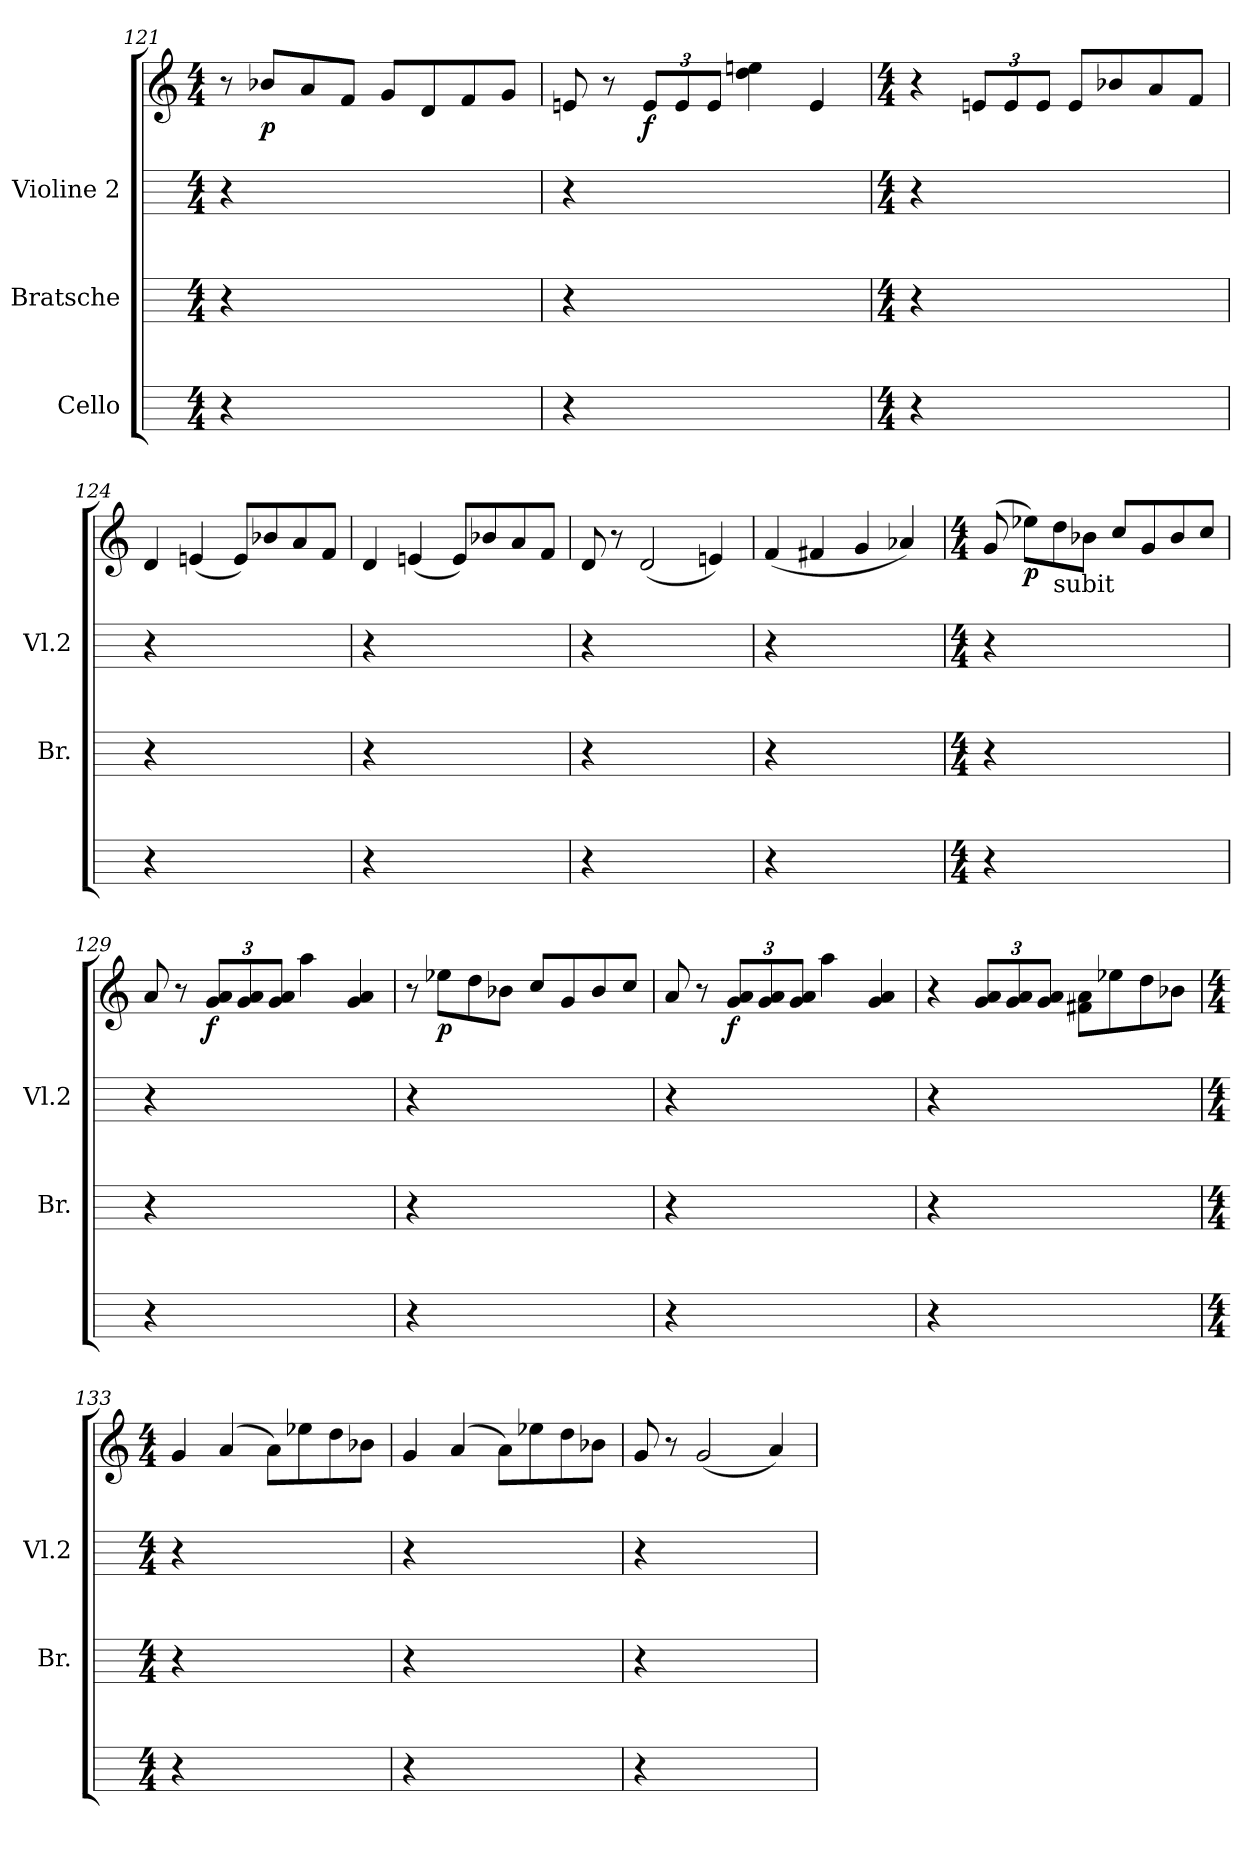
**kern	**kern	**kern	**kern	**dynam
*part4	*part3	*part2	*part1	*part1
*staff4	*staff3	*staff2	*staff1	*staff1
*I"Cello	*I"Bratsche	*I"Violine 2	*	*
*	*I'Br.	*I'Vl.2	*	*
*	*	*	*clefG2	*
*M4/4	*M4/4	*M4/4	*M4/4	*
=121	=121	=121	=121	=121
4r	4r	4r	8r	.
!	!	!	!	!LO:DY:b
.	.	.	8b-L	p
2.ryy	2.ryy	2.ryy	8a	.
.	.	.	8fJ	.
.	.	.	8gL	.
.	.	.	8d	.
.	.	.	8f	.
.	.	.	8gJ	.
=122	=122	=122	=122	=122
4r	4r	4r	8en	.
.	.	.	8r	.
!	!	!	!	!LO:DY:b
2.ryy	2.ryy	2.ryy	12eL	f
.	.	.	12e	.
.	.	.	12eJ	.
.	.	.	4dd 4een	.
.	.	.	4e	.
=123	=123	=123	=123	=123
*M4/4	*M4/4	*M4/4	*M4/4	*
4r	4r	4r	4r	.
2.ryy	2.ryy	2.ryy	12enL	.
.	.	.	12e	.
.	.	.	12eJ	.
.	.	.	8eL	.
.	.	.	8b-	.
.	.	.	8a	.
.	.	.	8fJ	.
=124	=124	=124	=124	=124
4r	4r	4r	4d	.
2.ryy	2.ryy	2.ryy	(<4en	.
.	.	.	8eL)	.
.	.	.	8b-	.
.	.	.	8a	.
.	.	.	8fJ	.
=125	=125	=125	=125	=125
4r	4r	4r	4d	.
2.ryy	2.ryy	2.ryy	(<4en	.
.	.	.	8eL)	.
.	.	.	8b-	.
.	.	.	8a	.
.	.	.	8fJ	.
=126	=126	=126	=126	=126
4r	4r	4r	8d	.
.	.	.	8r	.
2.ryy	2.ryy	2.ryy	(<2d	.
.	.	.	4en)	.
=127	=127	=127	=127	=127
4r	4r	4r	(<4f	.
2.ryy	2.ryy	2.ryy	4f#	.
.	.	.	4g	.
.	.	.	4a-)	.
=128	=128	=128	=128	=128
*M4/4	*M4/4	*M4/4	*M4/4	*
4r	4r	4r	(<8g	.
!	!	!	!	!LO:DY:b
.	.	.	8ee-L)	p
!	!	!	!LO:TX:b:t=subit	!
2.ryy	2.ryy	2.ryy	8dd	.
.	.	.	8b-J	.
.	.	.	8ccL	.
.	.	.	8g	.
.	.	.	8b-	.
.	.	.	8ccJ	.
=129	=129	=129	=129	=129
4r	4r	4r	8a	.
.	.	.	8r	.
!	!	!	!	!LO:DY:b
2.ryy	2.ryy	2.ryy	12g 12aL	f
.	.	.	12g 12a	.
.	.	.	12g 12aJ	.
.	.	.	4aa	.
.	.	.	4g 4a	.
=130	=130	=130	=130	=130
4r	4r	4r	8r	.
!	!	!	!	!LO:DY:b
.	.	.	8ee-L	p
2.ryy	2.ryy	2.ryy	8dd	.
.	.	.	8b-J	.
.	.	.	8ccL	.
.	.	.	8g	.
.	.	.	8b-	.
.	.	.	8ccJ	.
=131	=131	=131	=131	=131
4r	4r	4r	8a	.
.	.	.	8r	.
!	!	!	!	!LO:DY:b
2.ryy	2.ryy	2.ryy	12g 12aL	f
.	.	.	12g 12a	.
.	.	.	12g 12aJ	.
.	.	.	4aa	.
.	.	.	4g 4a	.
=132	=132	=132	=132	=132
4r	4r	4r	4r	.
2.ryy	2.ryy	2.ryy	12g 12aL	.
.	.	.	12g 12a	.
.	.	.	12g 12aJ	.
.	.	.	8f# 8aL	.
.	.	.	8ee-	.
.	.	.	8dd	.
.	.	.	8b-J	.
=133	=133	=133	=133	=133
*M4/4	*M4/4	*M4/4	*M4/4	*
4r	4r	4r	4g	.
2.ryy	2.ryy	2.ryy	(<4a	.
.	.	.	8aL)	.
.	.	.	8ee-	.
.	.	.	8dd	.
.	.	.	8b-J	.
=134	=134	=134	=134	=134
4r	4r	4r	4g	.
2.ryy	2.ryy	2.ryy	(<4a	.
.	.	.	8aL)	.
.	.	.	8ee-	.
.	.	.	8dd	.
.	.	.	8b-J	.
=135	=135	=135	=135	=135
4r	4r	4r	8g	.
.	.	.	8r	.
2.ryy	2.ryy	2.ryy	(<2g	.
.	.	.	4a)	.
=	=	=	=	=
*-	*-	*-	*-	*-
